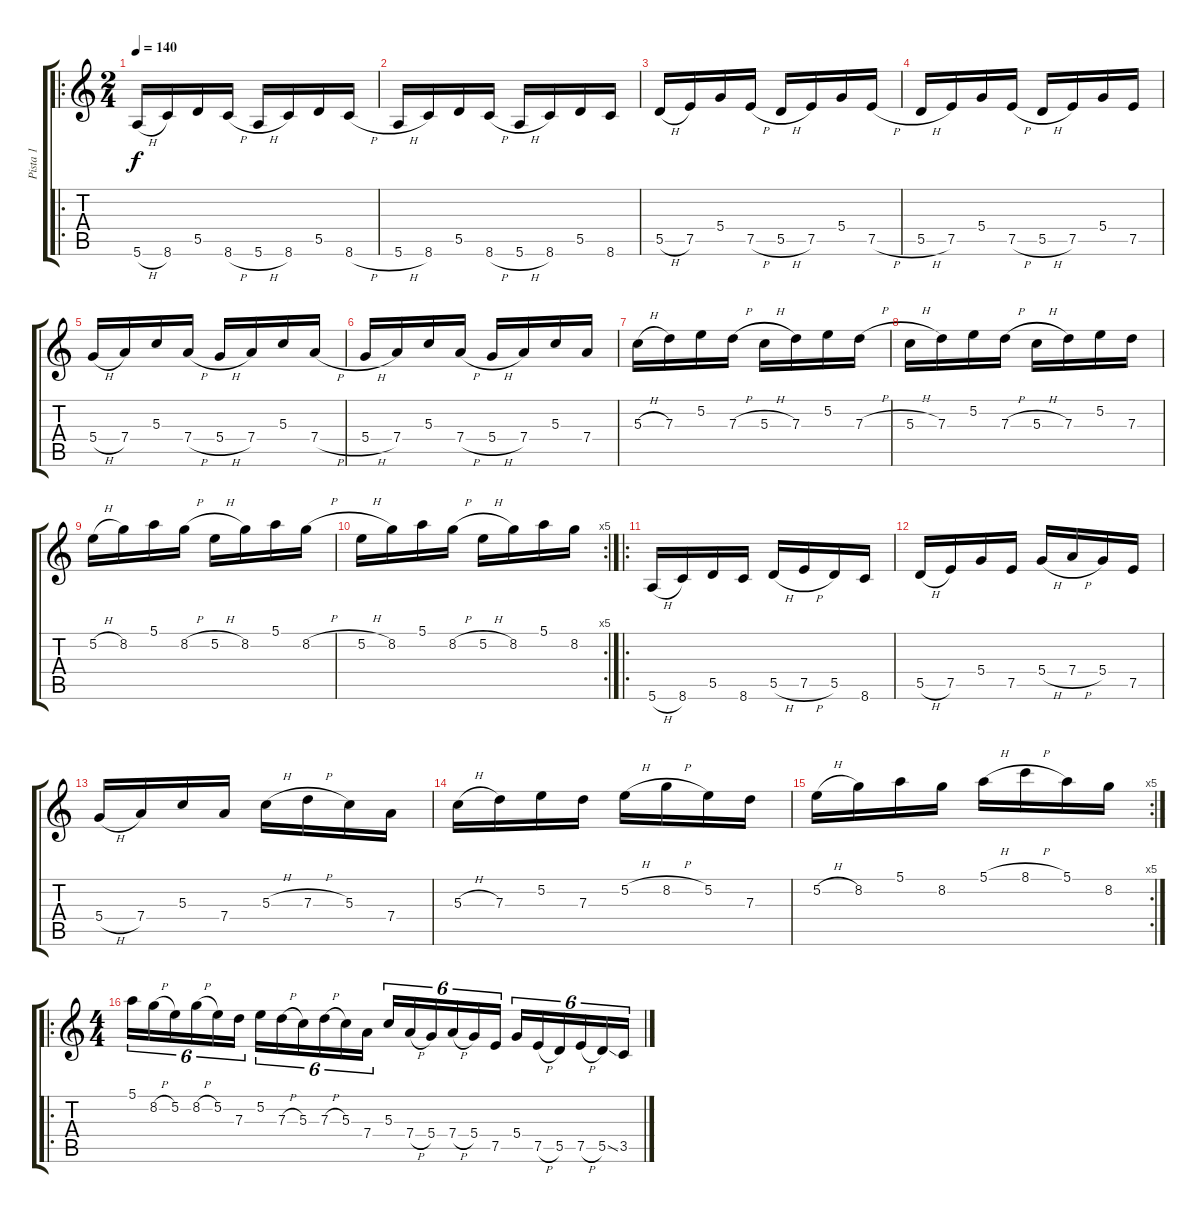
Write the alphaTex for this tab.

\track ("Pista 1" "Pista 1") {instrument distortionguitar}
\staff {score tabs}
\tuning (E4 B3 G3 D3 A2 E2) {hide}
\ro
\ts (2 4)
\tempo 140
\clef g2
\ks c
5.6{h}.16{dy f instrument distortionguitar} 8.6.16 5.5.16 8.6{h}.16 5.6{h}.16 8.6.16 5.5.16 8.6{h}.16 |
5.6{h}.16 8.6.16 5.5.16 8.6{h}.16 5.6{h}.16 8.6.16 5.5.16 8.6.16 |
5.5{h}.16 7.5.16 5.4.16 7.5{h}.16 5.5{h}.16 7.5.16 5.4.16 7.5{h}.16 |
5.5{h}.16 7.5.16 5.4.16 7.5{h}.16 5.5{h}.16 7.5.16 5.4.16 7.5.16 |
5.4{h}.16 7.4.16 5.3.16 7.4{h}.16 5.4{h}.16 7.4.16 5.3.16 7.4{h}.16 |
5.4{h}.16 7.4.16 5.3.16 7.4{h}.16 5.4{h}.16 7.4.16 5.3.16 7.4.16 |
5.3{h}.16 7.3.16 5.2.16 7.3{h}.16 5.3{h}.16 7.3.16 5.2.16 7.3{h}.16 |
5.3{h}.16 7.3.16 5.2.16 7.3{h}.16 5.3{h}.16 7.3.16 5.2.16 7.3.16 |
5.2{h}.16 8.2.16 5.1.16 8.2{h}.16 5.2{h}.16 8.2.16 5.1.16 8.2{h}.16 |
\rc 5
5.2{h}.16 8.2.16 5.1.16 8.2{h}.16 5.2{h}.16 8.2.16 5.1.16 8.2.16 |
\ro
5.6{h}.16 8.6.16 5.5.16 8.6.16 5.5{h}.16 7.5{h}.16 5.5.16 8.6.16 |
5.5{h}.16 7.5.16 5.4.16 7.5.16 5.4{h}.16 7.4{h}.16 5.4.16 7.5.16 |
5.4{h}.16 7.4.16 5.3.16 7.4.16 5.3{h}.16 7.3{h}.16 5.3.16 7.4.16 |
5.3{h}.16 7.3.16 5.2.16 7.3.16 5.2{h}.16 8.2{h}.16 5.2.16 7.3.16 |
\rc 5
5.2{h}.16 8.2.16 5.1.16 8.2.16 5.1{h}.16 8.1{h}.16 5.1.16 8.2.16 |
\ro
\ts (4 4)
5.1.16{tu (6 4)} 8.2{h}.16{tu (6 4)} 5.2.16{tu (6 4)} 8.2{h}.16{tu (6 4)} 5.2.16{tu (6 4)} 7.3.16{tu (6 4)} 5.2.16{tu (6 4)} 7.3{h}.16{tu (6 4)} 5.3.16{tu (6 4)} 7.3{h}.16{tu (6 4)} 5.3.16{tu (6 4)} 7.4.16{tu (6 4)} 5.3.16{tu (6 4)} 7.4{h}.16{tu (6 4)} 5.4.16{tu (6 4)} 7.4{h}.16{tu (6 4)} 5.4.16{tu (6 4)} 7.5.16{tu (6 4)} 5.4.16{tu (6 4)} 7.5{h}.16{tu (6 4)} 5.5.16{tu (6 4)} 7.5{h}.16{tu (6 4)} 5.5{ss}.16{tu (6 4)} 3.5.16{tu (6 4)}
